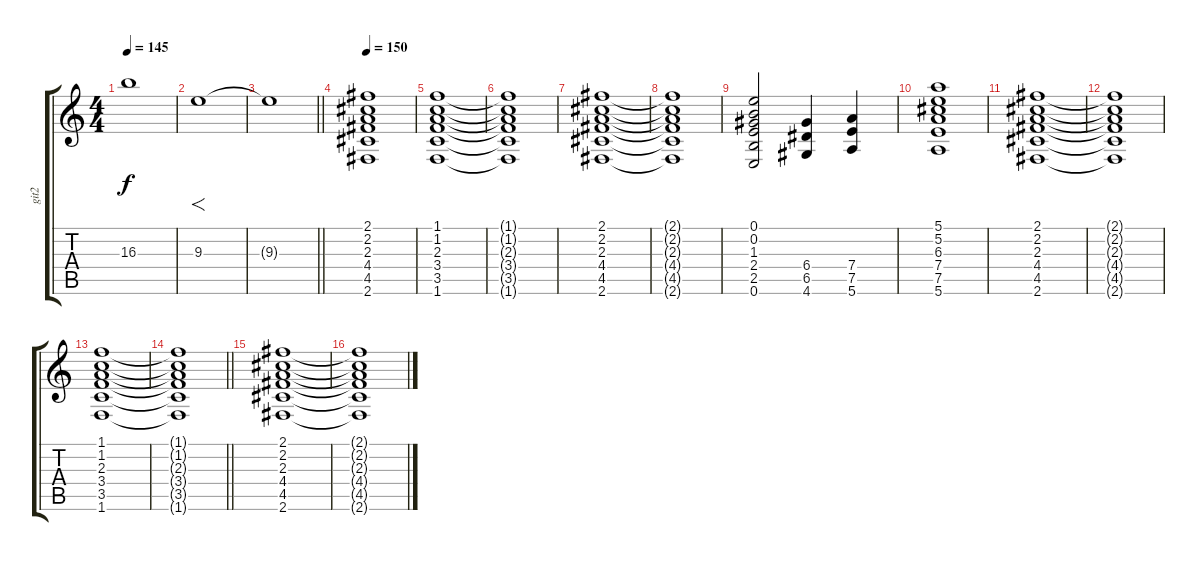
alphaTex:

\track ("git2" "git2") {instrument distortionguitar}
\staff {score tabs}
\tuning (E4 B3 G3 D3 A2 E2) {hide}
\ts (4 4)
\tempo 145
\clef g2
\ks c
16.3{t}.1{dy f} |
9.3.1{f} |
\barLineRight lightlight
9.3{t}.1 |
\section ("" "")
\tempo 150
(2.1 2.2 2.3 4.4 4.5 2.6).1{volume 4} |
(1.1 1.2 2.3 3.4 3.5 1.6).1 |
(1.1{t} 1.2{t} 2.3{t} 3.4{t} 3.5{t} 1.6{t}).1 |
(2.1 2.2 2.3 4.4 4.5 2.6).1 |
(2.1{t} 2.2{t} 2.3{t} 4.4{t} 4.5{t} 2.6{t}).1 |
(0.1 0.2 1.3 2.4 2.5 0.6).2{volume 1} (6.4 6.5 4.6).4 (7.4 7.5 5.6).4 |
(5.1 5.2 6.3 7.4 7.5 5.6).1 |
(2.1 2.2 2.3 4.4 4.5 2.6).1 |
(2.1{t} 2.2{t} 2.3{t} 4.4{t} 4.5{t} 2.6{t}).1 |
(1.1 1.2 2.3 3.4 3.5 1.6).1{volume 1} |
\barLineRight lightlight
(1.1{t} 1.2{t} 2.3{t} 3.4{t} 3.5{t} 1.6{t}).1 |
(2.1 2.2 2.3 4.4 4.5 2.6).1 |
(2.1{t} 2.2{t} 2.3{t} 4.4{t} 4.5{t} 2.6{t}).1
